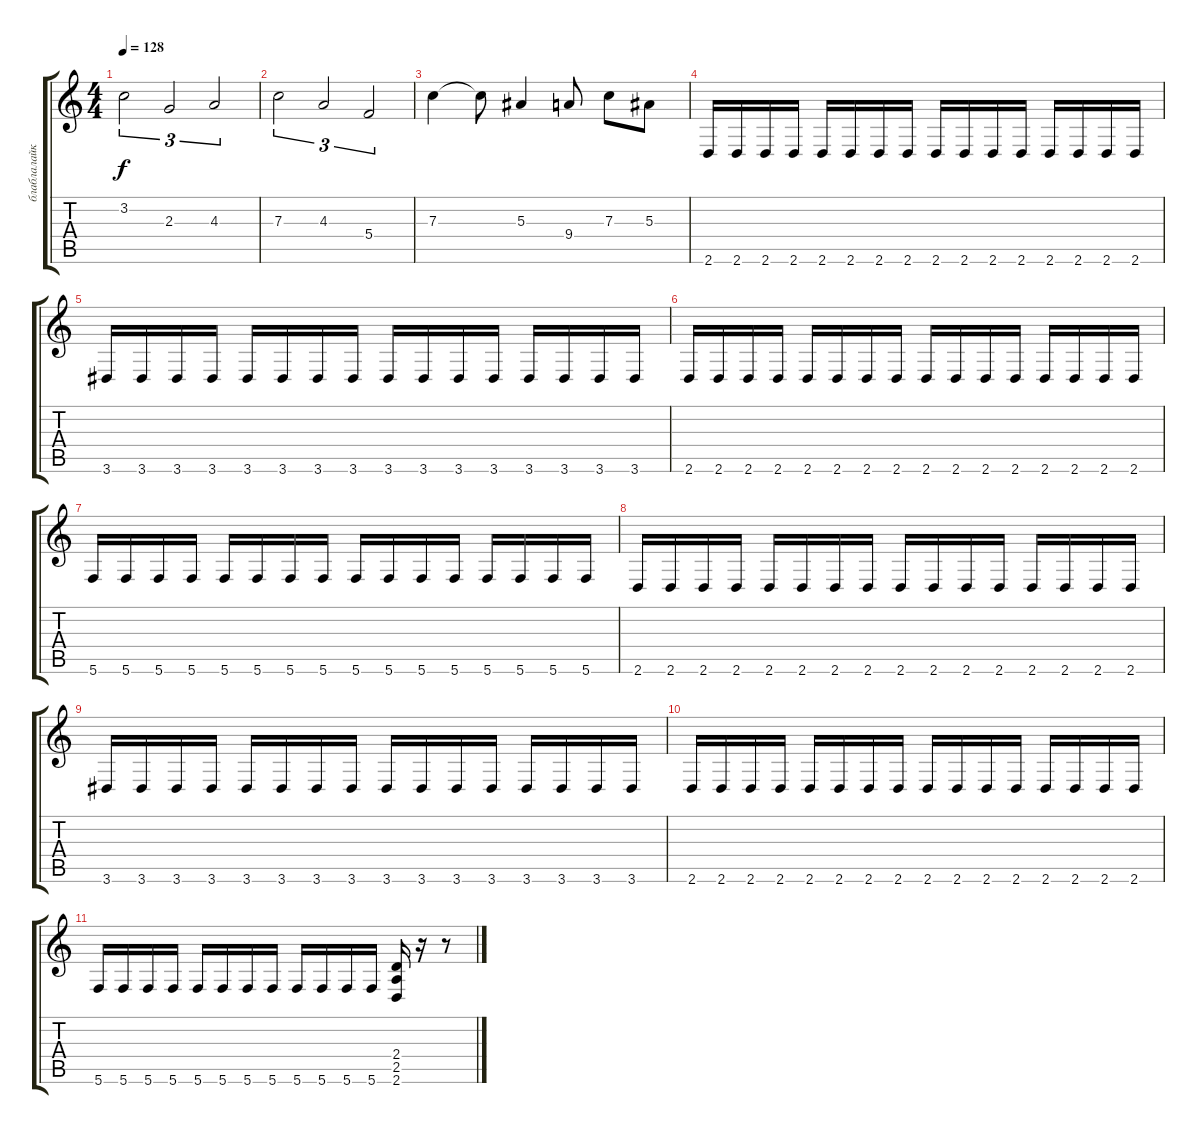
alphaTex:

\track ("блаблалайка 2 " "блаблалайк") {instrument distortionguitar}
\staff {score tabs}
\tuning (D4 A3 F3 C3 G2 C2) {hide}
\ts (4 4)
\tempo 128
\clef g2
\ks c
3.2.2{tu (3 2) dy f} 2.3.2{tu (3 2)} 4.3.2{tu (3 2)} |
7.3.2{tu (3 2)} 4.3.2{tu (3 2)} 5.4.2{tu (3 2)} |
7.3.4 7.3{t}.8 5.3.4 9.4.8 7.3.8 5.3.8 |
2.6.16 2.6.16 2.6.16 2.6.16 2.6.16 2.6.16 2.6.16 2.6.16 2.6.16 2.6.16 2.6.16 2.6.16 2.6.16 2.6.16 2.6.16 2.6.16 |
3.6.16 3.6.16 3.6.16 3.6.16 3.6.16 3.6.16 3.6.16 3.6.16 3.6.16 3.6.16 3.6.16 3.6.16 3.6.16 3.6.16 3.6.16 3.6.16 |
2.6.16 2.6.16 2.6.16 2.6.16 2.6.16 2.6.16 2.6.16 2.6.16 2.6.16 2.6.16 2.6.16 2.6.16 2.6.16 2.6.16 2.6.16 2.6.16 |
5.6.16 5.6.16 5.6.16 5.6.16 5.6.16 5.6.16 5.6.16 5.6.16 5.6.16 5.6.16 5.6.16 5.6.16 5.6.16 5.6.16 5.6.16 5.6.16 |
2.6.16 2.6.16 2.6.16 2.6.16 2.6.16 2.6.16 2.6.16 2.6.16 2.6.16 2.6.16 2.6.16 2.6.16 2.6.16 2.6.16 2.6.16 2.6.16 |
3.6.16 3.6.16 3.6.16 3.6.16 3.6.16 3.6.16 3.6.16 3.6.16 3.6.16 3.6.16 3.6.16 3.6.16 3.6.16 3.6.16 3.6.16 3.6.16 |
2.6.16 2.6.16 2.6.16 2.6.16 2.6.16 2.6.16 2.6.16 2.6.16 2.6.16 2.6.16 2.6.16 2.6.16 2.6.16 2.6.16 2.6.16 2.6.16 |
5.6.16 5.6.16 5.6.16 5.6.16 5.6.16 5.6.16 5.6.16 5.6.16 5.6.16 5.6.16 5.6.16 5.6.16 (2.4 2.5 2.6).16 r.16 r.8
